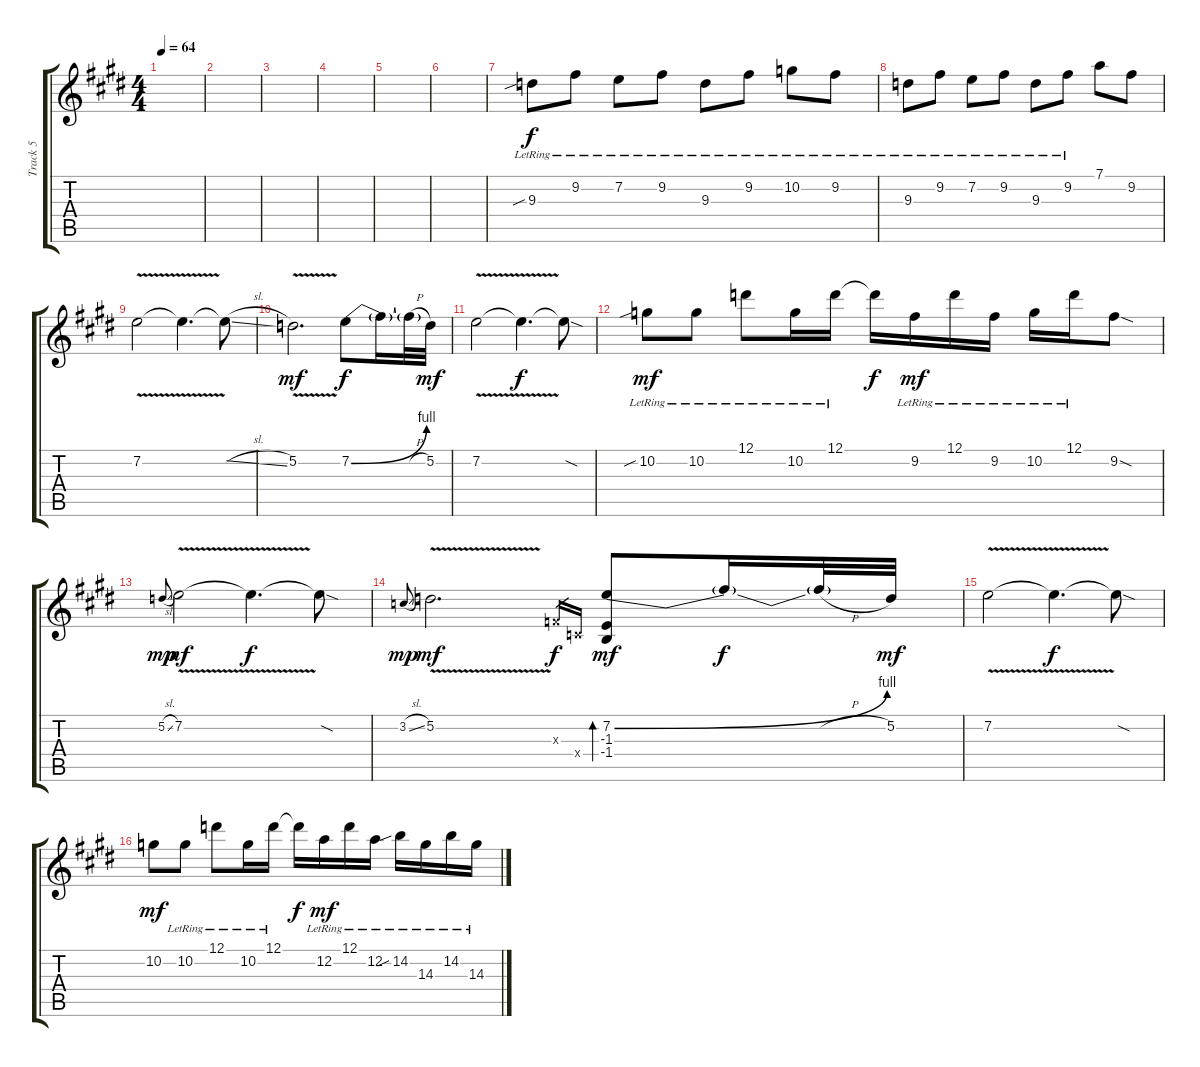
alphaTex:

\track ("Track 5" "Track 5") {instrument distortionguitar}
\staff {score tabs}
\tuning (D4 A3 F3 C3 G2 D2) {hide}
\ts (4 4)
\tempo 64
\clef g2
\ks e
|
|
|
|
|
|
9.3{sib lr}.8 9.2{lr}.8 7.2{lr}.8 9.2{lr}.8 9.3{lr}.8 9.2{lr}.8 10.2{lr}.8 9.2{lr}.8 |
9.3{lr}.8 9.2{lr}.8 7.2{lr}.8 9.2{lr}.8 9.3{lr}.8 9.2{lr}.8 7.1.8 9.2.8 |
7.2{v}.2 7.2{t}.4{d dy f} 7.2{sl t}.8 |
5.2{v}.2{d dy mf} 7.2{be (bend 0 0 60 4)}.8{dy f} 7.2{t}.16 7.2{h t}.32 5.2.32{dy mf} |
7.2{v}.2 7.2{t}.4{d dy f} 7.2{sod t}.8 |
10.2{sib lr}.8{dy mf} 10.2{lr}.8 12.1{lr}.8 10.2{lr}.16 12.1{lr}.16 12.1{t}.16{dy f} 9.2{lr}.16{dy mf} 12.1{lr}.16 9.2{lr}.16 10.2{lr}.16 12.1{lr}.16 9.2{sod}.8 |
5.2{sl}.8{gr onbeat dy mp} 7.2{v}.2{dy mf} 7.2{t}.4{d dy f} 7.2{sod t}.8 |
3.2{sl}.8{gr onbeat dy mp} 5.2{v}.2{d dy mf} 0.3{x}.16{gr dy f} 0.4{x}.16{gr} (7.2{be (bend 0 0 60 4)} -1.3 -1.4).8{bd 120 dy mf} 7.2{t}.16{dy f} 7.2{h t}.32 5.2.32{dy mf} |
7.2{v}.2 7.2{t}.4{d dy f} 7.2{sod t}.8 |
10.2.8{dy mf} 10.2{lr}.8 12.1{lr}.8 10.2{lr}.16 12.1{lr}.16 12.1{t}.16{dy f} 12.2{lr}.16{dy mf} 12.1{lr}.16 12.2{lr}.16 14.2{sib lr}.16 14.3{lr}.16 14.2{lr}.16 14.3{lr}.16
